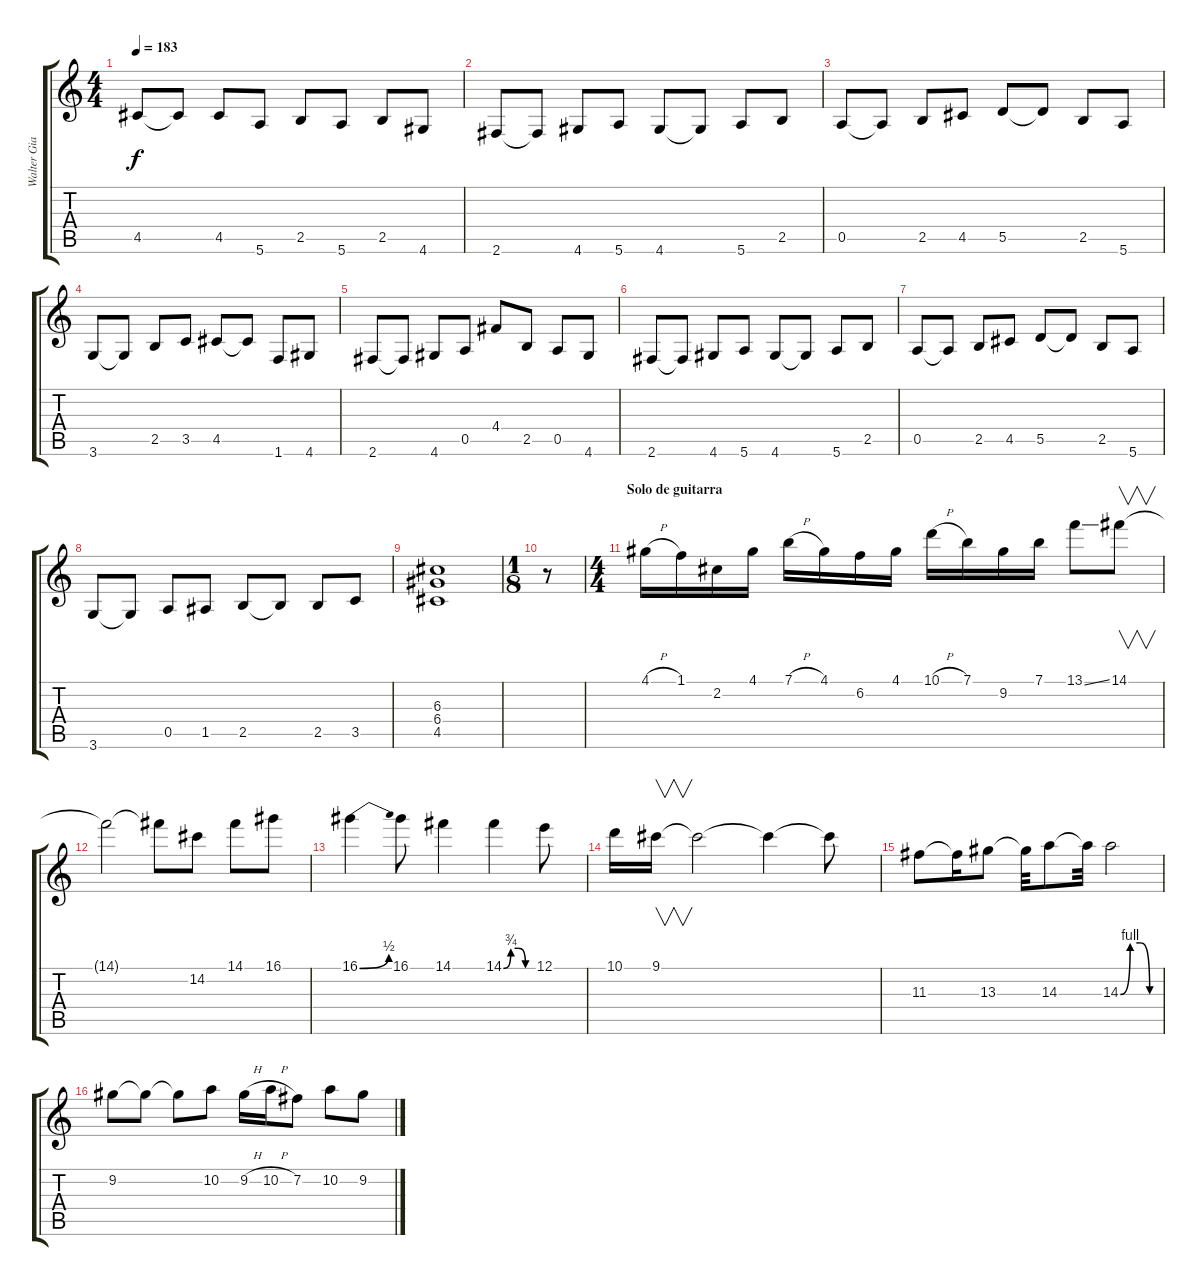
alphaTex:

\track ("Walter Giardino" "Walter Gia") {instrument overdrivenguitar}
\staff {score tabs}
\tuning (E4 B3 G3 D3 A2 E2) {hide}
\ts (4 4)
\tempo 183
\clef g2
\ks c
4.5.8{dy f} 4.5{t}.8 4.5.8 5.6.8 2.5.8 5.6.8 2.5.8 4.6.8 |
2.6.8 2.6{t}.8 4.6.8 5.6.8 4.6.8 4.6{t}.8 5.6.8 2.5.8 |
0.5.8 0.5{t}.8 2.5.8 4.5.8 5.5.8 5.5{t}.8 2.5.8 5.6.8 |
3.6.8 3.6{t}.8 2.5.8 3.5.8 4.5.8 4.5{t}.8 1.6.8 4.6.8 |
2.6.8 2.6{t}.8 4.6.8 0.5.8 4.4.8 2.5.8 0.5.8 4.6.8 |
2.6.8 2.6{t}.8 4.6.8 5.6.8 4.6.8 4.6{t}.8 5.6.8 2.5.8 |
0.5.8 0.5{t}.8 2.5.8 4.5.8 5.5.8 5.5{t}.8 2.5.8 5.6.8 |
3.6.8 3.6{t}.8 0.5.8 1.5.8 2.5.8 2.5{t}.8 2.5.8 3.5.8 |
(6.3 6.4 4.5).1 |
\ts (1 8)
r.8 |
\ts (4 4)
\section ("" "Solo de guitarra")
4.1{h}.16 1.1.16 2.2.16 4.1.16 7.1{h}.16 4.1.16 6.2.16 4.1.16 10.1{h}.16 7.1.16 9.2.16 7.1.16 13.1{ss}.8 14.1.8{v} |
14.1{t}.2 14.1{t}.8 14.2.8 14.1.8 16.1.8 |
16.1{be (bend 0 0 60 2)}.4 16.1.8 14.1.4 14.1{be (custom 0 0 15 3 30 3 45 0 60 0)}.4 12.1.8 |
10.1.16 9.1.16{v} 9.1{t}.2 9.1{t}.4 9.1{t}.8 |
11.3.8 11.3{t}.16 13.3.8 13.3{t}.32 14.3.8 14.3{t}.32 14.3{be (custom 0 0 15 4 30 4 45 0 60 0)}.2 |
9.2.8 9.2{t}.8 9.2{t}.8 10.2.8 9.2{h}.16 10.2{h}.16 7.2.8 10.2.8 9.2.8
